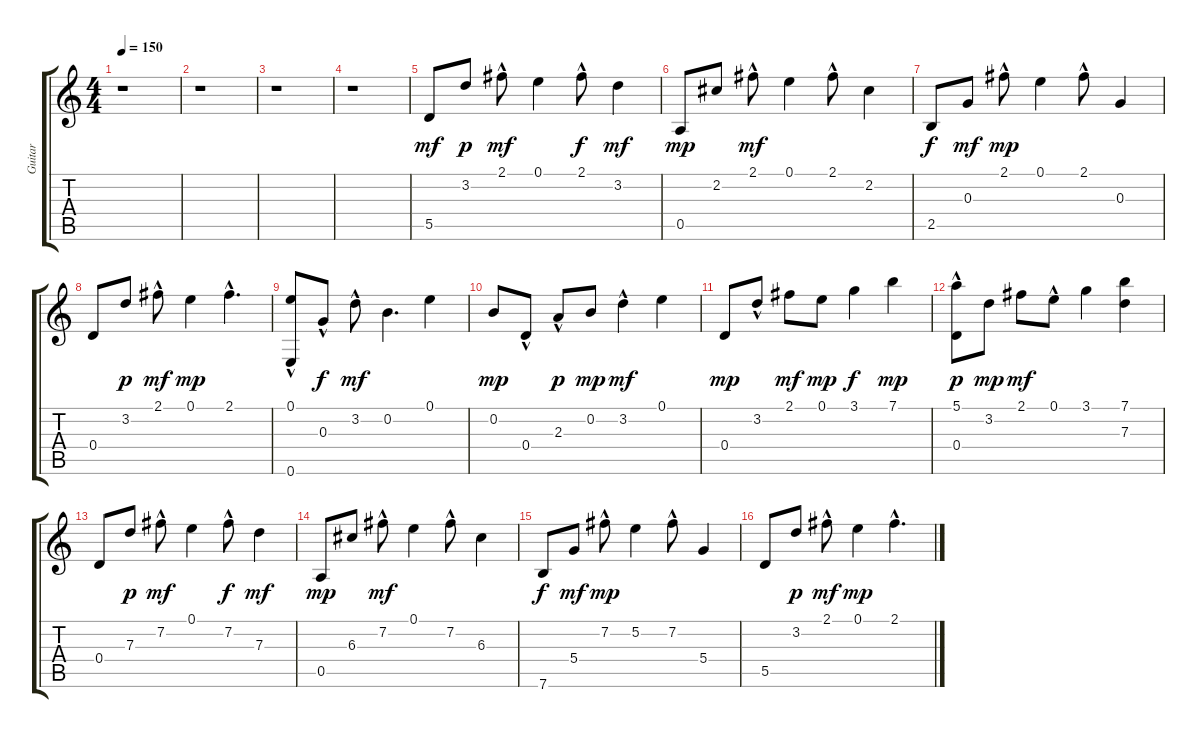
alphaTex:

\track ("Guitar" "Guitar") {instrument electricguitarjazz}
\staff {score tabs}
\tuning (E4 B3 G3 D3 A2 E2) {hide}
\ts (4 4)
\tempo 150
\clef g2
\ks c
r.1{dy mf instrument electricguitarjazz} |
r.1 |
r.1 |
r.1 |
5.5.8 3.2.8{dy p} 2.1{hac}.8{dy mf} 0.1.4 2.1{hac}.8{dy f} 3.2.4{dy mf} |
0.5.8{dy mp} 2.2.8 2.1{hac}.8{dy mf} 0.1.4 2.1{hac}.8 2.2.4 |
2.5.8{dy f} 0.3.8{dy mf} 2.1{hac}.8{dy mp} 0.1.4 2.1{hac}.8 0.3.4 |
0.4.8 3.2.8{dy p} 2.1{hac}.8{dy mf} 0.1.4{dy mp} 2.1{hac}.4{d} |
(0.1{hac} 0.6).8 0.3{hac}.8{dy f} 3.2{hac}.8{dy mf} 0.2.4{d} 0.1.4 |
0.2.8{dy mp} 0.4{hac}.8 2.3{hac}.8{dy p} 0.2.8{dy mp} 3.2{hac}.4{dy mf} 0.1.4 |
0.4.8{dy mp} 3.2{hac}.8 2.1.8{dy mf} 0.1.8{dy mp} 3.1.4{dy f} 7.1.4{dy mp} |
(5.1{hac} 0.4).8{dy p} 3.2.8{dy mp} 2.1.8{dy mf} 0.1{hac}.8 3.1.4 (7.1 7.3).4 |
0.4.8 7.3.8{dy p} 7.2{hac}.8{dy mf} 0.1.4 7.2{hac}.8{dy f} 7.3.4{dy mf} |
0.5.8{dy mp} 6.3.8 7.2{hac}.8{dy mf} 0.1.4 7.2{hac}.8 6.3.4 |
7.6.8{dy f} 5.4.8{dy mf} 7.2{hac}.8{dy mp} 5.2.4 7.2{hac}.8 5.4.4 |
5.5.8 3.2.8{dy p} 2.1{hac}.8{dy mf} 0.1.4{dy mp} 2.1{hac}.4{d}
